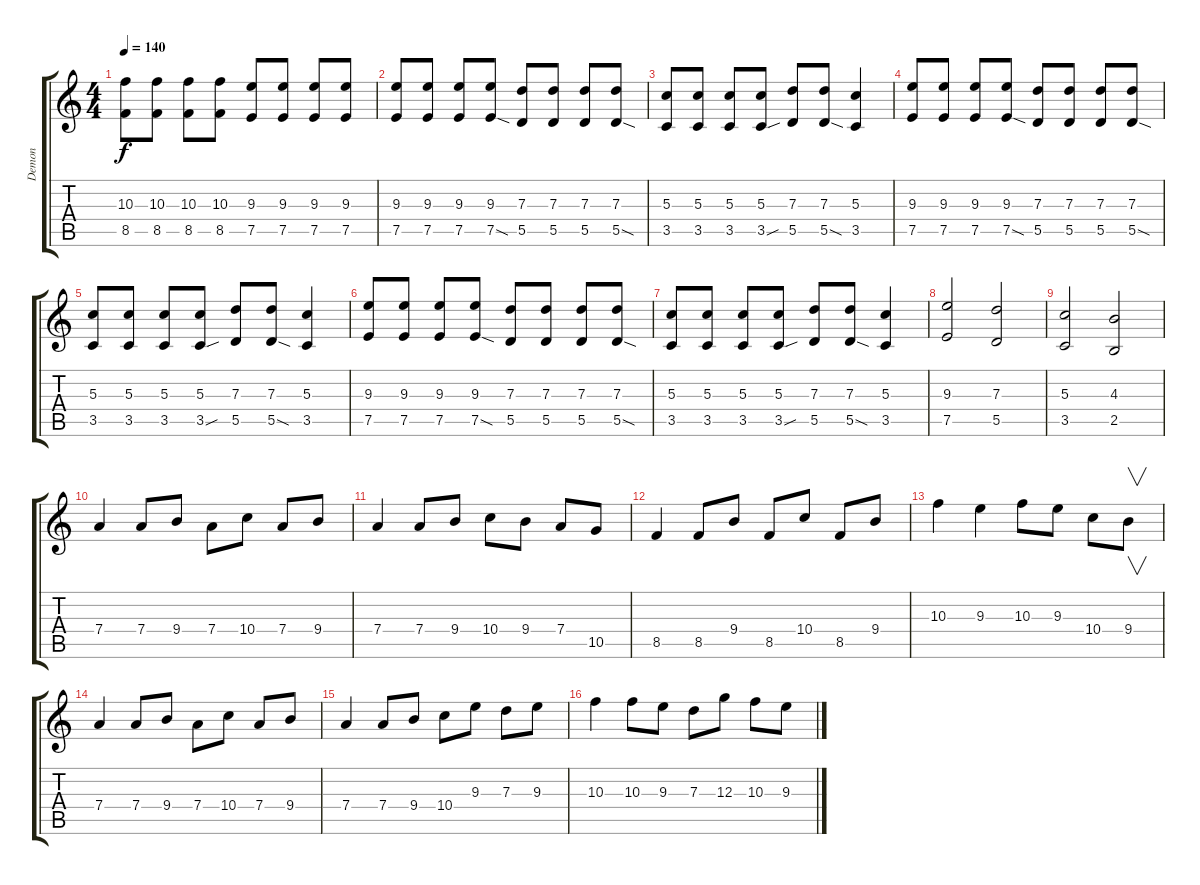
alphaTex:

\track ("Demon" "Demon") {instrument distortionguitar}
\staff {score tabs}
\tuning (E4 B3 G3 D3 A2 E2) {hide}
\ts (4 4)
\tempo 140
\clef g2
\ks c
(10.3 8.5).8{dy f} (10.3 8.5).8 (10.3 8.5).8 (10.3 8.5).8 (9.3 7.5).8 (9.3 7.5).8 (9.3 7.5).8 (9.3 7.5).8 |
(9.3 7.5).8 (9.3 7.5).8 (9.3 7.5).8 (9.3 7.5{sod}).8 (7.3 5.5).8 (7.3 5.5).8 (7.3 5.5).8 (7.3 5.5{sod}).8 |
(5.3 3.5).8 (5.3 3.5).8 (5.3 3.5).8 (5.3 3.5{sou}).8 (7.3 5.5).8 (7.3 5.5{sod}).8 (5.3 3.5).4 |
(9.3 7.5).8 (9.3 7.5).8 (9.3 7.5).8 (9.3 7.5{sod}).8 (7.3 5.5).8 (7.3 5.5).8 (7.3 5.5).8 (7.3 5.5{sod}).8 |
(5.3 3.5).8 (5.3 3.5).8 (5.3 3.5).8 (5.3 3.5{sou}).8 (7.3 5.5).8 (7.3 5.5{sod}).8 (5.3 3.5).4 |
(9.3 7.5).8 (9.3 7.5).8 (9.3 7.5).8 (9.3 7.5{sod}).8 (7.3 5.5).8 (7.3 5.5).8 (7.3 5.5).8 (7.3 5.5{sod}).8 |
(5.3 3.5).8 (5.3 3.5).8 (5.3 3.5).8 (5.3 3.5{sou}).8 (7.3 5.5).8 (7.3 5.5{sod}).8 (5.3 3.5).4 |
(9.3 7.5).2 (7.3 5.5).2 |
(5.3 3.5).2 (4.3 2.5).2 |
7.4.4 7.4.8 9.4.8 7.4.8 10.4.8 7.4.8 9.4.8 |
7.4.4 7.4.8 9.4.8 10.4.8 9.4.8 7.4.8 10.5.8 |
8.5.4 8.5.8 9.4.8 8.5.8 10.4.8 8.5.8 9.4.8 |
10.3.4 9.3.4 10.3.8 9.3.8 10.4.8 9.4.8{v} |
7.4.4 7.4.8 9.4.8 7.4.8 10.4.8 7.4.8 9.4.8 |
7.4.4 7.4.8 9.4.8 10.4.8 9.3.8 7.3.8 9.3.8 |
10.3.4 10.3.8 9.3.8 7.3.8 12.3.8 10.3.8 9.3.8
